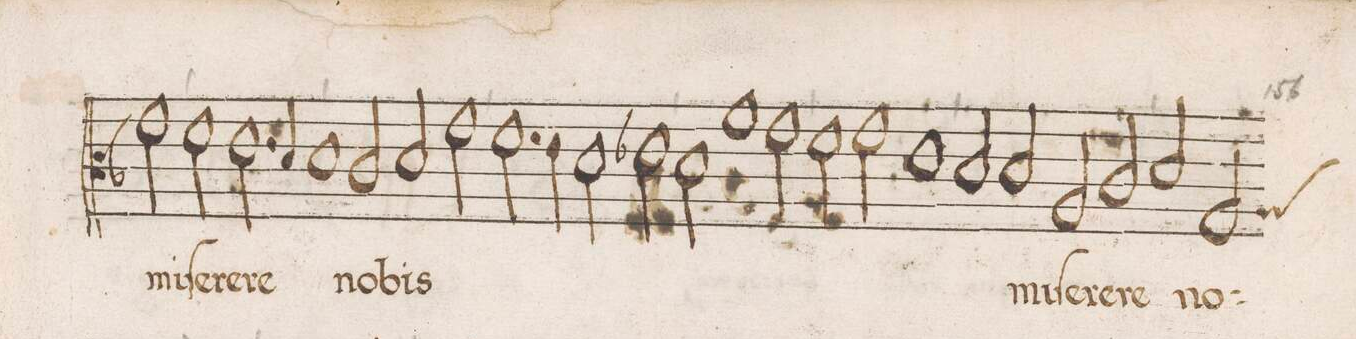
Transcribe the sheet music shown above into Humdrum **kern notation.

**kern	**text
*I"ALTVS	*
*clefC3	*
*k[b-]	*
*met(C)	*
*M2/1	*
2g\	mi-
=43	=43
2f\	-ſe-
2.e\	-re-
4d/	-re
1d	.
=44	=44
2c/	no-
2d/	-bis
2g\	.
=45	=45
2.f\	.
4e\	.
2d\	.
2e-X\	.
=46	=46
2d\	.
1a	.
2g\	.
=47	=47
2f\	.
2g\	.
1e	.
=48	=48
2d/	.
2d/	mi-
2A/	-ſe-
2c/	-re-
=49	=49
2d/	-re
*custos:A	*
2G/	no-
*-	*-
